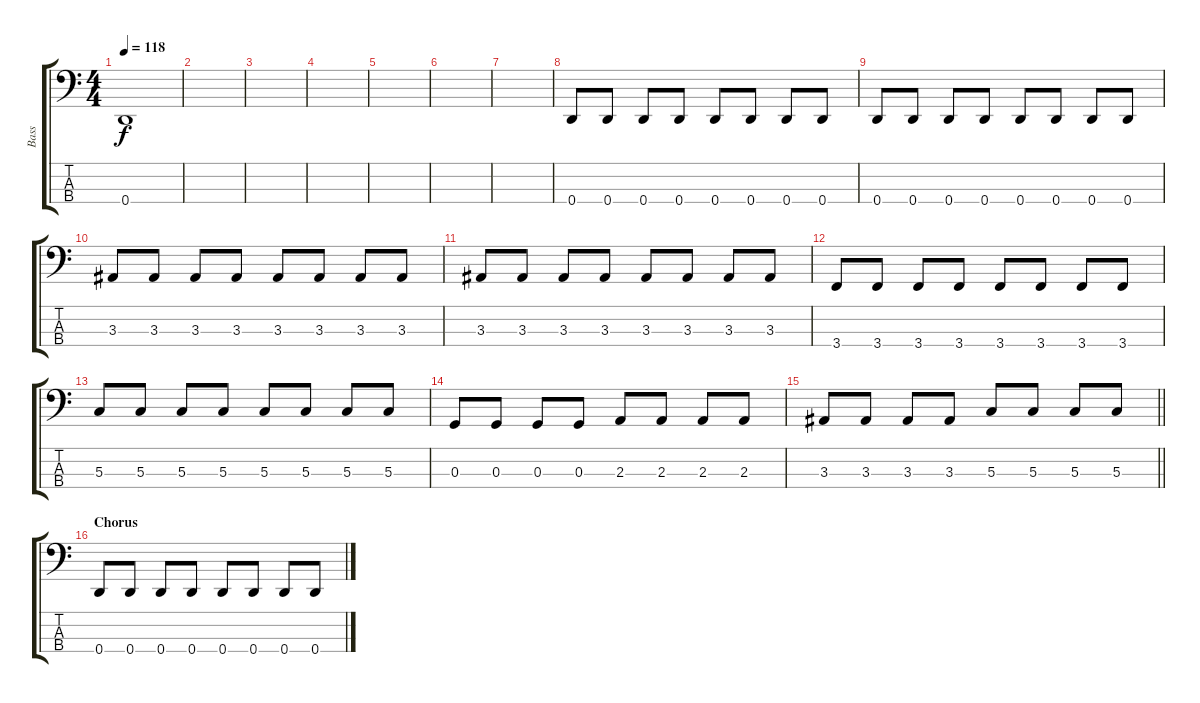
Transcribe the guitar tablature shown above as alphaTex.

\track ("Bass" "Bass") {instrument electricbasspick}
\staff {score tabs}
\tuning (F2 C2 G1 D1) {hide}
\ts (4 4)
\tempo 118
\clef f4
\ks c
0.4{t}.1{dy f} |
|
|
|
|
|
|
0.4.8 0.4.8 0.4.8 0.4.8 0.4.8 0.4.8 0.4.8 0.4.8 |
0.4.8 0.4.8 0.4.8 0.4.8 0.4.8 0.4.8 0.4.8 0.4.8 |
3.3.8 3.3.8 3.3.8 3.3.8 3.3.8 3.3.8 3.3.8 3.3.8 |
3.3.8 3.3.8 3.3.8 3.3.8 3.3.8 3.3.8 3.3.8 3.3.8 |
3.4.8 3.4.8 3.4.8 3.4.8 3.4.8 3.4.8 3.4.8 3.4.8 |
5.3.8 5.3.8 5.3.8 5.3.8 5.3.8 5.3.8 5.3.8 5.3.8 |
0.3.8 0.3.8 0.3.8 0.3.8 2.3.8 2.3.8 2.3.8 2.3.8 |
\barLineRight lightlight
3.3.8 3.3.8 3.3.8 3.3.8 5.3.8 5.3.8 5.3.8 5.3.8 |
\section ("" "Chorus")
0.4.8 0.4.8 0.4.8 0.4.8 0.4.8 0.4.8 0.4.8 0.4.8
